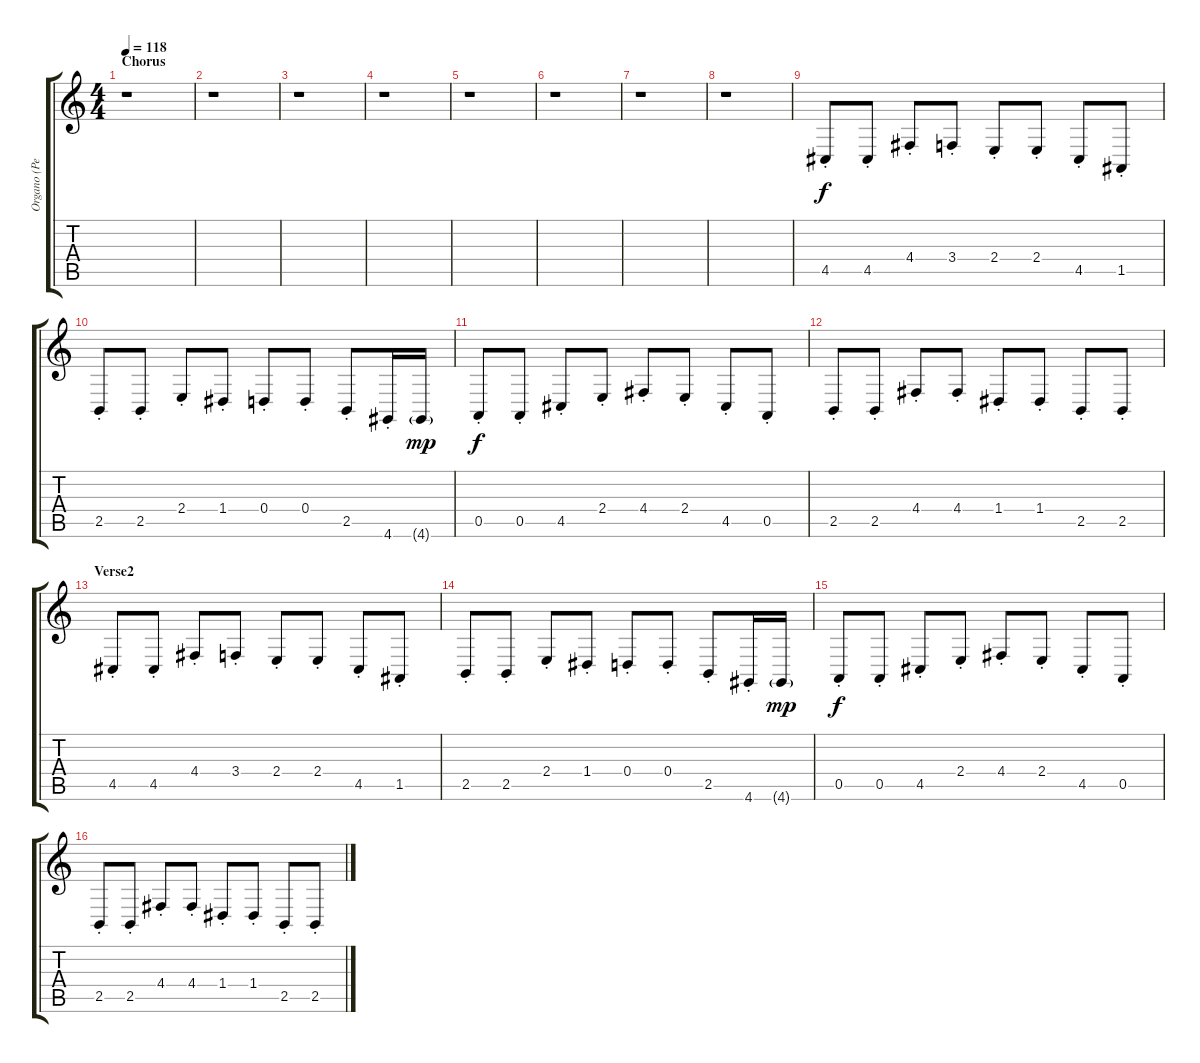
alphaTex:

\track ("Organo (Percusivo)" "Organo (Pe") {instrument lead2sawtooth}
\staff {score tabs}
\tuning (E4 B3 G3 D3 A2 E2) {hide}
\ts (4 4)
\section ("" "Chorus")
\tempo 118
\clef g2
\ks c
r.1{dy f} |
r.1 |
r.1 |
r.1 |
r.1 |
r.1 |
r.1 |
r.1 |
4.5{st}.8 4.5{st}.8 4.4{st}.8 3.4{st}.8 2.4{st}.8 2.4{st}.8 4.5{st}.8 1.5{st}.8 |
2.5{st}.8 2.5{st}.8 2.4{st}.8 1.4{st}.8 0.4{st}.8 0.4{st}.8 2.5{st}.8 4.6{st}.16 4.6{g}.16{dy mp} |
0.5{st}.8{dy f} 0.5{st}.8 4.5{st}.8 2.4{st}.8 4.4{st}.8 2.4{st}.8 4.5{st}.8 0.5{st}.8 |
2.5{st}.8 2.5{st}.8 4.4{st}.8 4.4{st}.8 1.4{st}.8 1.4{st}.8 2.5{st}.8 2.5{st}.8 |
\section ("" "Verse2")
4.5{st}.8 4.5{st}.8 4.4{st}.8 3.4{st}.8 2.4{st}.8 2.4{st}.8 4.5{st}.8 1.5{st}.8 |
2.5{st}.8 2.5{st}.8 2.4{st}.8 1.4{st}.8 0.4{st}.8 0.4{st}.8 2.5{st}.8 4.6{st}.16 4.6{g}.16{dy mp} |
0.5{st}.8{dy f} 0.5{st}.8 4.5{st}.8 2.4{st}.8 4.4{st}.8 2.4{st}.8 4.5{st}.8 0.5{st}.8 |
2.5{st}.8 2.5{st}.8 4.4{st}.8 4.4{st}.8 1.4{st}.8 1.4{st}.8 2.5{st}.8 2.5{st}.8
